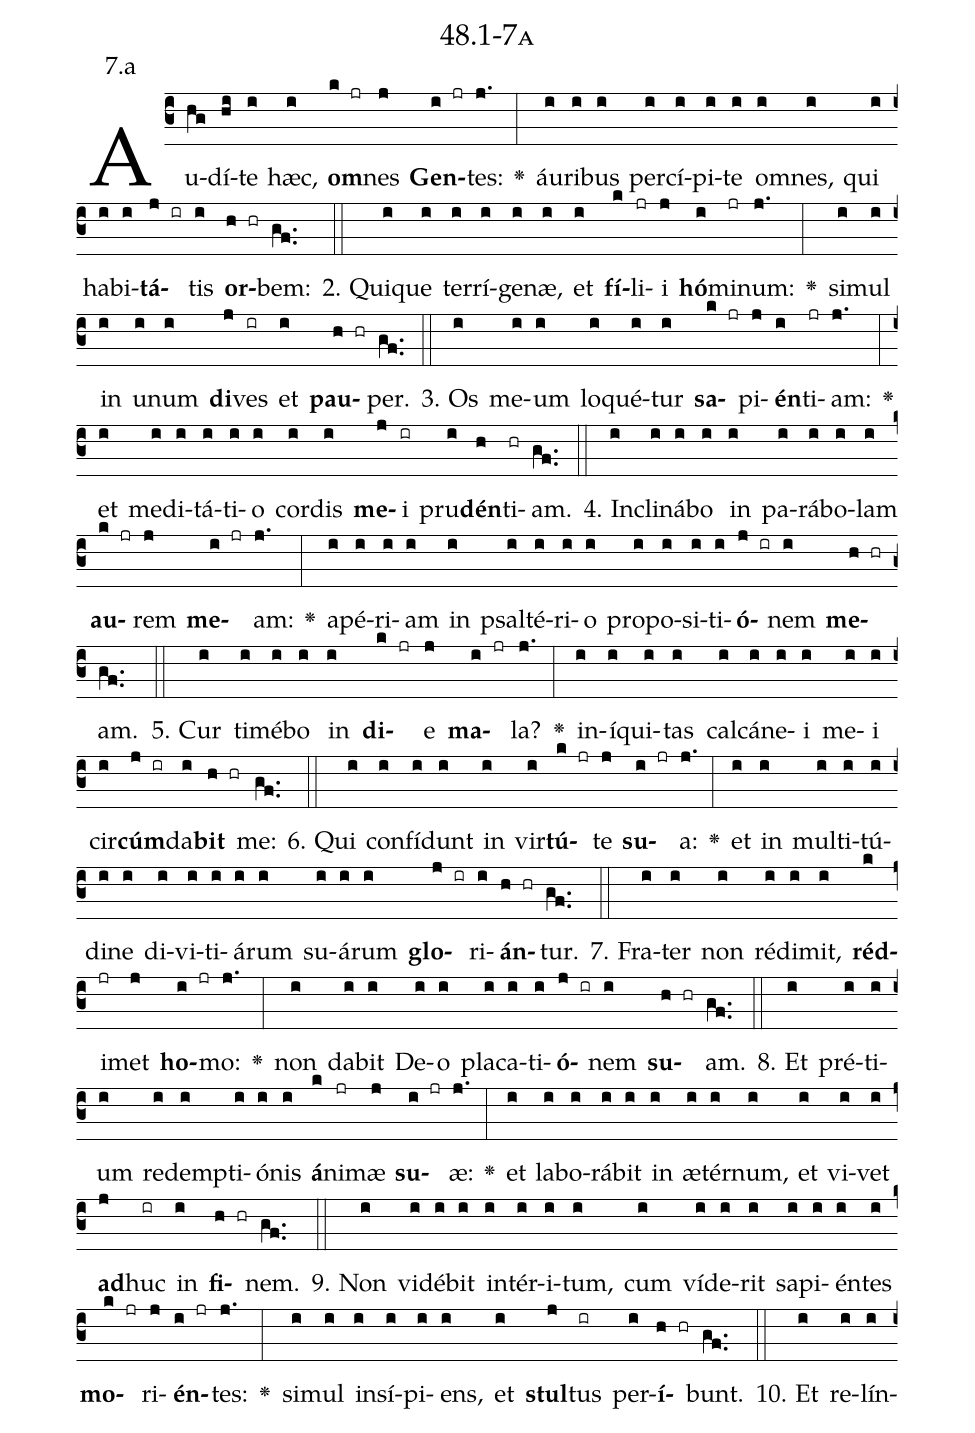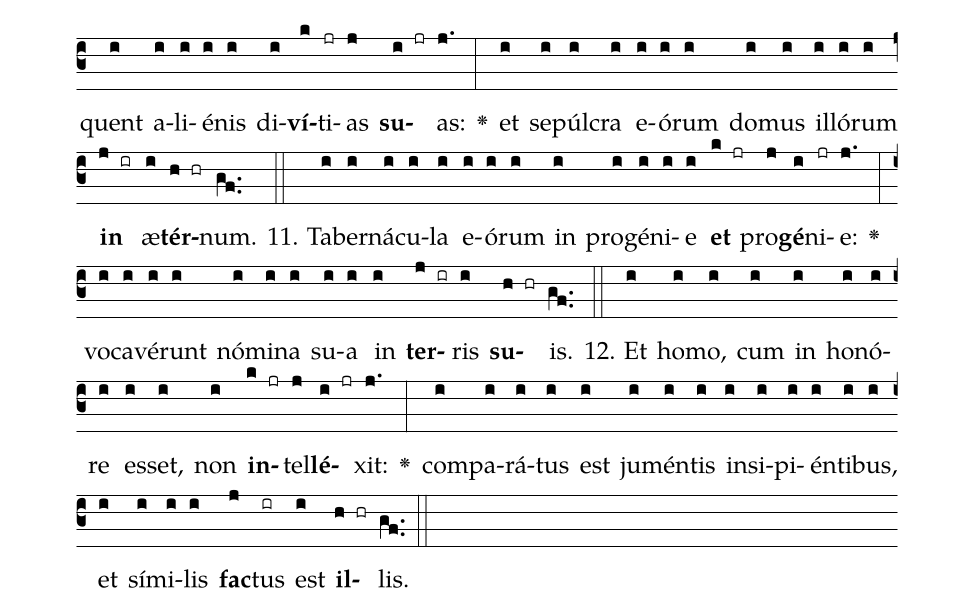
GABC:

name: 48.1-7a;
annotation: 7.a;
%%
(c3)Au(hg)dí(hi)te(i) hæc,(i) <b>om</b>(k jr)nes(j) <b>Gen</b>(i jr)tes:(j.) <v>\greheightstar</v>(:) áu(i)ri(i)bus(i) per(i)cí(i)pi(i)te(i) om(i)nes,(i) qui(i) ha(i)bi(i)<b>tá</b>(j ir)tis(i) <b>or</b>(h hr)bem:(gf..) (::)
2. Qui(i)que(i) ter(i)rí(i)ge(i)næ,(i) et(i) <b>fí</b>(k)li(jr)i(j) <b>hó</b>(i)mi(jr)num:(j.) <v>\greheightstar</v>(:) si(i)mul(i) in(i) u(i)num(i) <b>di</b>(j)ves(ir) et(i) <b>pau</b>(h hr)per.(gf..) (::)
3. Os(i) me(i)um(i) lo(i)qué(i)tur(i) <b>sa</b>(k jr)pi(j)<b>én</b>(i)ti(jr)am:(j.) <v>\greheightstar</v>(:) et(i) me(i)di(i)tá(i)ti(i)o(i) cor(i)dis(i) <b>me</b>(j)i(ir) pru(i)<b>dén</b>(h)ti(hr)am.(gf..) (::)
4. In(i)cli(i)ná(i)bo(i) in(i) pa(i)rá(i)bo(i)lam(i) <b>au</b>(k jr)rem(j) <b>me</b>(i jr)am:(j.) <v>\greheightstar</v>(:) a(i)pé(i)ri(i)am(i) in(i) psal(i)té(i)ri(i)o(i) pro(i)po(i)si(i)ti(i)<b>ó</b>(j ir)nem(i) <b>me</b>(h hr)am.(gf..) (::)
5. Cur(i) ti(i)mé(i)bo(i) in(i) <b>di</b>(k jr)e(j) <b>ma</b>(i jr)la?(j.) <v>\greheightstar</v>(:) in(i)í(i)qui(i)tas(i) cal(i)cá(i)ne(i)i(i) me(i)i(i) cir(i)<b>cúm</b>(j ir)da(i)<b>bit</b>(h hr) me:(gf..) (::)
6. Qui(i) con(i)fí(i)dunt(i) in(i) vir(i)<b>tú</b>(k jr)te(j) <b>su</b>(i jr)a:(j.) <v>\greheightstar</v>(:) et(i) in(i) mul(i)ti(i)tú(i)di(i)ne(i) di(i)vi(i)ti(i)á(i)rum(i) su(i)á(i)rum(i) <b>glo</b>(j ir)ri(i)<b>án</b>(h hr)tur.(gf..) (::)
7. Fra(i)ter(i) non(i) réd(i)i(i)mit,(i) <b>réd</b>(k)i(jr)met(j) <b>ho</b>(i jr)mo:(j.) <v>\greheightstar</v>(:) non(i) da(i)bit(i) De(i)o(i) pla(i)ca(i)ti(i)<b>ó</b>(j ir)nem(i) <b>su</b>(h hr)am.(gf..) (::)
8. Et(i) pré(i)ti(i)um(i) red(i)emp(i)ti(i)ó(i)nis(i) <b>á</b>(k)ni(jr)mæ(j) <b>su</b>(i jr)æ:(j.) <v>\greheightstar</v>(:) et(i) la(i)bo(i)rá(i)bit(i) in(i) æ(i)tér(i)num,(i) et(i) vi(i)vet(i) <b>ad</b>(j)huc(ir) in(i) <b>fi</b>(h hr)nem.(gf..) (::)
9. Non(i) vi(i)dé(i)bit(i) in(i)tér(i)i(i)tum,(i) cum(i) ví(i)de(i)rit(i) sa(i)pi(i)én(i)tes(i) <b>mo</b>(k jr)ri(j)<b>én</b>(i jr)tes:(j.) <v>\greheightstar</v>(:) si(i)mul(i) in(i)sí(i)pi(i)ens,(i) et(i) <b>stul</b>(j)tus(ir) per(i)<b>í</b>(h hr)bunt.(gf..) (::)
10. Et(i) re(i)lín(i)quent(i) a(i)li(i)é(i)nis(i) di(i)<b>ví</b>(k)ti(jr)as(j) <b>su</b>(i jr)as:(j.) <v>\greheightstar</v>(:) et(i) se(i)púl(i)cra(i) e(i)ó(i)rum(i) do(i)mus(i) il(i)ló(i)rum(i) <b>in</b>(j ir) æ(i)<b>tér</b>(h hr)num.(gf..) (::)
11. Ta(i)ber(i)ná(i)cu(i)la(i) e(i)ó(i)rum(i) in(i) pro(i)gé(i)ni(i)e(i) <b>et</b>(k jr) pro(j)<b>gé</b>(i)ni(jr)e:(j.) <v>\greheightstar</v>(:) vo(i)ca(i)vé(i)runt(i) nó(i)mi(i)na(i) su(i)a(i) in(i) <b>ter</b>(j ir)ris(i) <b>su</b>(h hr)is.(gf..) (::)
12. Et(i) ho(i)mo,(i) cum(i) in(i) ho(i)nó(i)re(i) es(i)set,(i) non(i) <b>in</b>(k jr)tel(j)<b>lé</b>(i jr)xit:(j.) <v>\greheightstar</v>(:) com(i)pa(i)rá(i)tus(i) est(i) ju(i)mén(i)tis(i) in(i)si(i)pi(i)én(i)ti(i)bus,(i) et(i) sí(i)mi(i)lis(i) <b>fac</b>(j)tus(ir) est(i) <b>il</b>(h hr)lis.(gf..) (::)
